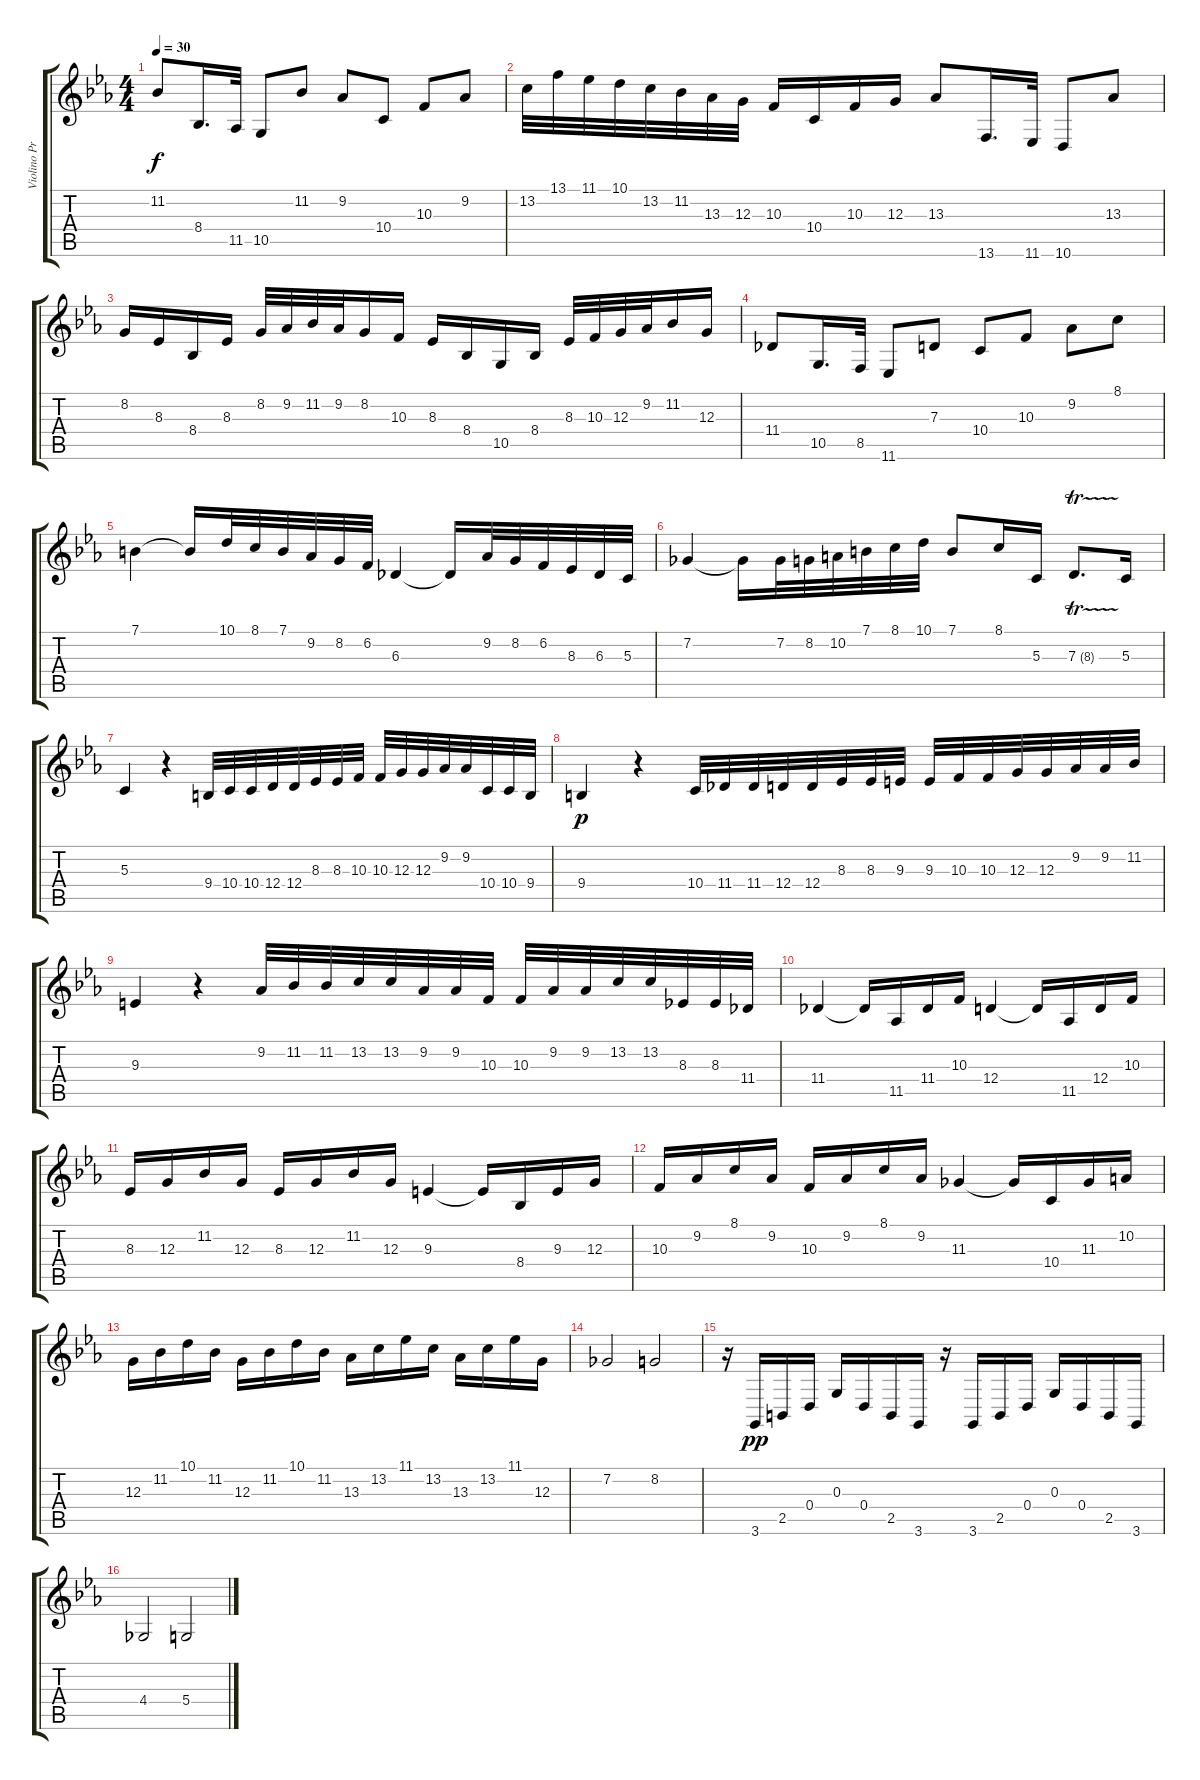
\track ("Violino Principale" "Violino Pr") {instrument violin}
\staff {score tabs}
\tuning (E4 B3 G3 D3 A2 E2) {hide}
\ts (4 4)
\tempo 30
\clef g2
\ks eb
11.2.8{dy f instrument violin} 8.4.16{d} 11.5.32 10.5.8 11.2.8 9.2.8 10.4.8 10.3.8 9.2.8 |
13.2.32 13.1.32 11.1.32 10.1.32 13.2.32 11.2.32 13.3.32 12.3.32 10.3.16 10.4.16 10.3.16 12.3.16 13.3.8 13.6.16{d} 11.6.32 10.6.8 13.3.8 |
8.2.16 8.3.16 8.4.16 8.3.16 8.2.32 9.2.32 11.2.32 9.2.32 8.2.16 10.3.16 8.3.16 8.4.16 10.5.16 8.4.16 8.3.32 10.3.32 12.3.32 9.2.32 11.2.16 12.3.16 |
11.4.8 10.5.16{d} 8.5.32 11.6.8 7.3.8 10.4.8 10.3.8 9.2.8 8.1.8 |
7.1.4 7.1{t}.16 10.1.32 8.1.32 7.1.32 9.2.32 8.2.32 6.2.32 6.3.4 6.3{t}.16 9.2.32 8.2.32 6.2.32 8.3.32 6.3.32 5.3.32 |
7.2.4 7.2{t}.16 7.2.32 8.2.32 10.2.32 7.1.32 8.1.32 10.1.32 7.1.8 8.1.16 5.3.16 7.3{tr (8 32)}.8{d} 5.3.16 |
5.3.4 r.4 9.4.32 10.4.32 10.4.32 12.4.32 12.4.32 8.3.32 8.3.32 10.3.32 10.3.32 12.3.32 12.3.32 9.2.32 9.2.32 10.4.32 10.4.32 9.4.32 |
9.4.4{dy p} r.4 10.4.32 11.4.32 11.4.32 12.4.32 12.4.32 8.3.32 8.3.32 9.3.32 9.3.32 10.3.32 10.3.32 12.3.32 12.3.32 9.2.32 9.2.32 11.2.32 |
9.3.4 r.4 9.2.32 11.2.32 11.2.32 13.2.32 13.2.32 9.2.32 9.2.32 10.3.32 10.3.32 9.2.32 9.2.32 13.2.32 13.2.32 8.3.32 8.3.32 11.4.32 |
11.4.4 11.4{t}.16 11.5.16 11.4.16 10.3.16 12.4.4 12.4{t}.16 11.5.16 12.4.16 10.3.16 |
8.3.16 12.3.16 11.2.16 12.3.16 8.3.16 12.3.16 11.2.16 12.3.16 9.3.4 9.3{t}.16 8.4.16 9.3.16 12.3.16 |
10.3.16 9.2.16 8.1.16 9.2.16 10.3.16 9.2.16 8.1.16 9.2.16 11.3.4 11.3{t}.16 10.4.16 11.3.16 10.2.16 |
12.3.16 11.2.16 10.1.16 11.2.16 12.3.16 11.2.16 10.1.16 11.2.16 13.3.16 13.2.16 11.1.16 13.2.16 13.3.16 13.2.16 11.1.16 12.3.16 |
7.2.2 8.2.2 |
r.16 3.6.16{dy pp} 2.5.16 0.4.16 0.3.16 0.4.16 2.5.16 3.6.16 r.16 3.6.16 2.5.16 0.4.16 0.3.16 0.4.16 2.5.16 3.6.16 |
4.4.2 5.4.2
